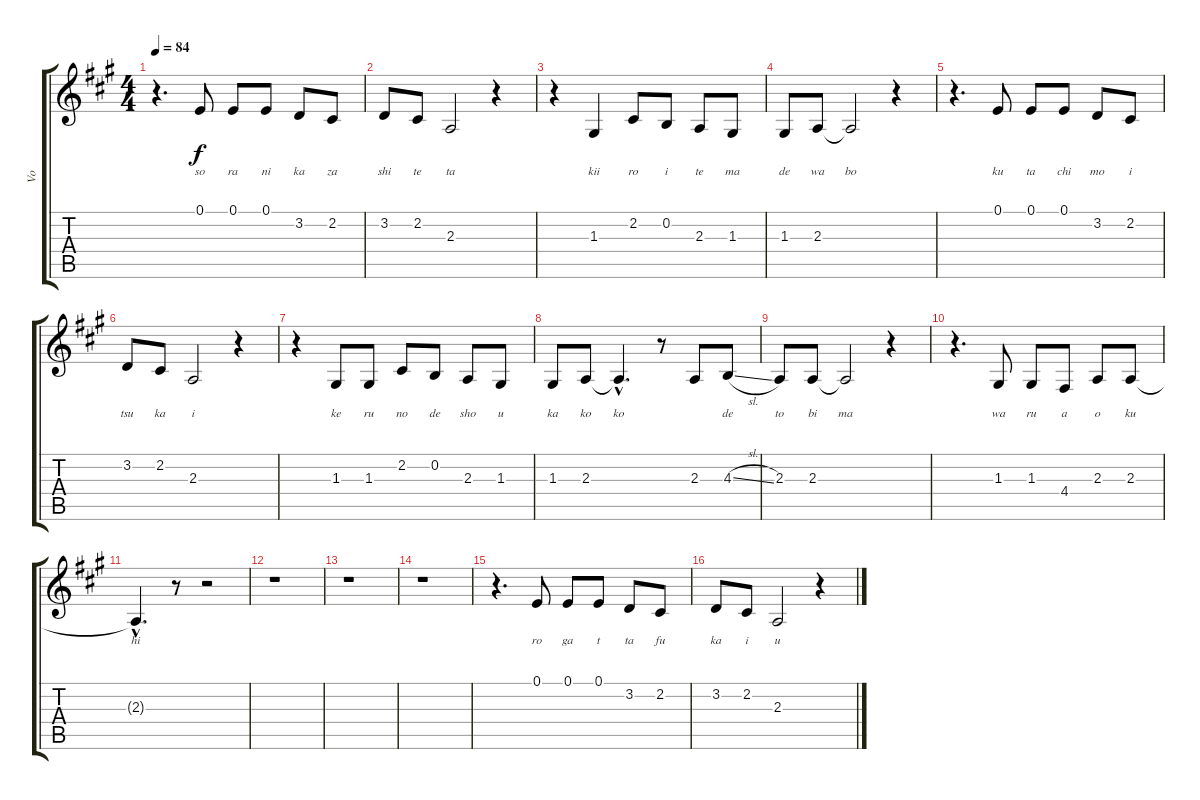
\track ("Vo" "Vo") {instrument flute}
\staff {score tabs}
\tuning (E4 B3 G3 D3 A2 E2) {hide}
\ts (4 4)
\tempo 84
\clef g2
\ks a
r.4{d dy f volume 15 instrument flute} 0.1.8{lyrics (0 "so") lyrics (1 "") lyrics (2 "") lyrics (3 "") lyrics (4 "")} 0.1.8{lyrics (0 "ra") lyrics (1 "") lyrics (2 "") lyrics (3 "") lyrics (4 "")} 0.1.8{lyrics (0 "ni") lyrics (1 "") lyrics (2 "") lyrics (3 "") lyrics (4 "")} 3.2.8{lyrics (0 "ka") lyrics (1 "") lyrics (2 "") lyrics (3 "") lyrics (4 "")} 2.2.8{lyrics (0 "za") lyrics (1 "") lyrics (2 "") lyrics (3 "") lyrics (4 "")} |
3.2.8{lyrics (0 "shi") lyrics (1 "") lyrics (2 "") lyrics (3 "") lyrics (4 "")} 2.2.8{lyrics (0 "te") lyrics (1 "") lyrics (2 "") lyrics (3 "") lyrics (4 "")} 2.3.2{lyrics (0 "ta") lyrics (1 "") lyrics (2 "") lyrics (3 "") lyrics (4 "")} r.4 |
r.4 1.3.4{lyrics (0 "kii") lyrics (1 "") lyrics (2 "") lyrics (3 "") lyrics (4 "")} 2.2.8{lyrics (0 "ro") lyrics (1 "") lyrics (2 "") lyrics (3 "") lyrics (4 "")} 0.2.8{lyrics (0 "i") lyrics (1 "") lyrics (2 "") lyrics (3 "") lyrics (4 "")} 2.3.8{lyrics (0 "te") lyrics (1 "") lyrics (2 "") lyrics (3 "") lyrics (4 "")} 1.3.8{lyrics (0 "ma") lyrics (1 "") lyrics (2 "") lyrics (3 "") lyrics (4 "")} |
1.3.8{lyrics (0 "de") lyrics (1 "") lyrics (2 "") lyrics (3 "") lyrics (4 "")} 2.3.8{lyrics (0 "wa") lyrics (1 "") lyrics (2 "") lyrics (3 "") lyrics (4 "")} 2.3{t}.2{lyrics (0 "bo") lyrics (1 "") lyrics (2 "") lyrics (3 "") lyrics (4 "")} r.4 |
r.4{d} 0.1.8{lyrics (0 "ku") lyrics (1 "") lyrics (2 "") lyrics (3 "") lyrics (4 "")} 0.1.8{lyrics (0 "ta") lyrics (1 "") lyrics (2 "") lyrics (3 "") lyrics (4 "")} 0.1.8{lyrics (0 "chi") lyrics (1 "") lyrics (2 "") lyrics (3 "") lyrics (4 "")} 3.2.8{lyrics (0 "mo") lyrics (1 "") lyrics (2 "") lyrics (3 "") lyrics (4 "")} 2.2.8{lyrics (0 "i") lyrics (1 "") lyrics (2 "") lyrics (3 "") lyrics (4 "")} |
3.2.8{lyrics (0 "tsu") lyrics (1 "") lyrics (2 "") lyrics (3 "") lyrics (4 "")} 2.2.8{lyrics (0 "ka") lyrics (1 "") lyrics (2 "") lyrics (3 "") lyrics (4 "")} 2.3.2{lyrics (0 "i") lyrics (1 "") lyrics (2 "") lyrics (3 "") lyrics (4 "")} r.4 |
r.4 1.3.8{lyrics (0 "ke") lyrics (1 "") lyrics (2 "") lyrics (3 "") lyrics (4 "")} 1.3.8{lyrics (0 "ru") lyrics (1 "") lyrics (2 "") lyrics (3 "") lyrics (4 "")} 2.2.8{lyrics (0 "no") lyrics (1 "") lyrics (2 "") lyrics (3 "") lyrics (4 "")} 0.2.8{lyrics (0 "de") lyrics (1 "") lyrics (2 "") lyrics (3 "") lyrics (4 "")} 2.3.8{lyrics (0 "sho") lyrics (1 "") lyrics (2 "") lyrics (3 "") lyrics (4 "")} 1.3.8{lyrics (0 "u") lyrics (1 "") lyrics (2 "") lyrics (3 "") lyrics (4 "")} |
1.3.8{lyrics (0 "ka") lyrics (1 "") lyrics (2 "") lyrics (3 "") lyrics (4 "")} 2.3.8{lyrics (0 "ko") lyrics (1 "") lyrics (2 "") lyrics (3 "") lyrics (4 "")} 2.3{hac t}.4{d lyrics (0 "ko") lyrics (1 "") lyrics (2 "") lyrics (3 "") lyrics (4 "")} r.8 2.3.8{lyrics (0 "") lyrics (1 "") lyrics (2 "") lyrics (3 "") lyrics (4 "")} 4.3{sl}.8{lyrics (0 "de") lyrics (1 "") lyrics (2 "") lyrics (3 "") lyrics (4 "")} |
2.3.8{lyrics (0 "to") lyrics (1 "") lyrics (2 "") lyrics (3 "") lyrics (4 "")} 2.3.8{lyrics (0 "bi") lyrics (1 "") lyrics (2 "") lyrics (3 "") lyrics (4 "")} 2.3{t}.2{lyrics (0 "ma") lyrics (1 "") lyrics (2 "") lyrics (3 "") lyrics (4 "")} r.4 |
r.4{d} 1.3.8{lyrics (0 "wa") lyrics (1 "") lyrics (2 "") lyrics (3 "") lyrics (4 "")} 1.3.8{lyrics (0 "ru") lyrics (1 "") lyrics (2 "") lyrics (3 "") lyrics (4 "")} 4.4.8{lyrics (0 "a") lyrics (1 "") lyrics (2 "") lyrics (3 "") lyrics (4 "")} 2.3.8{lyrics (0 "o") lyrics (1 "") lyrics (2 "") lyrics (3 "") lyrics (4 "")} 2.3.8{lyrics (0 "ku") lyrics (1 "") lyrics (2 "") lyrics (3 "") lyrics (4 "")} |
2.3{hac t}.4{d lyrics (0 "hi") lyrics (1 "") lyrics (2 "") lyrics (3 "") lyrics (4 "")} r.8 r.2 |
r.1 |
r.1 |
r.1 |
r.4{d} 0.1.8{lyrics (0 "ro") lyrics (1 "") lyrics (2 "") lyrics (3 "") lyrics (4 "")} 0.1.8{lyrics (0 "ga") lyrics (1 "") lyrics (2 "") lyrics (3 "") lyrics (4 "")} 0.1.8{lyrics (0 "t") lyrics (1 "") lyrics (2 "") lyrics (3 "") lyrics (4 "")} 3.2.8{lyrics (0 "ta") lyrics (1 "") lyrics (2 "") lyrics (3 "") lyrics (4 "")} 2.2.8{lyrics (0 "fu") lyrics (1 "") lyrics (2 "") lyrics (3 "") lyrics (4 "")} |
3.2.8{lyrics (0 "ka") lyrics (1 "") lyrics (2 "") lyrics (3 "") lyrics (4 "")} 2.2.8{lyrics (0 "i") lyrics (1 "") lyrics (2 "") lyrics (3 "") lyrics (4 "")} 2.3.2{lyrics (0 "u") lyrics (1 "") lyrics (2 "") lyrics (3 "") lyrics (4 "")} r.4
